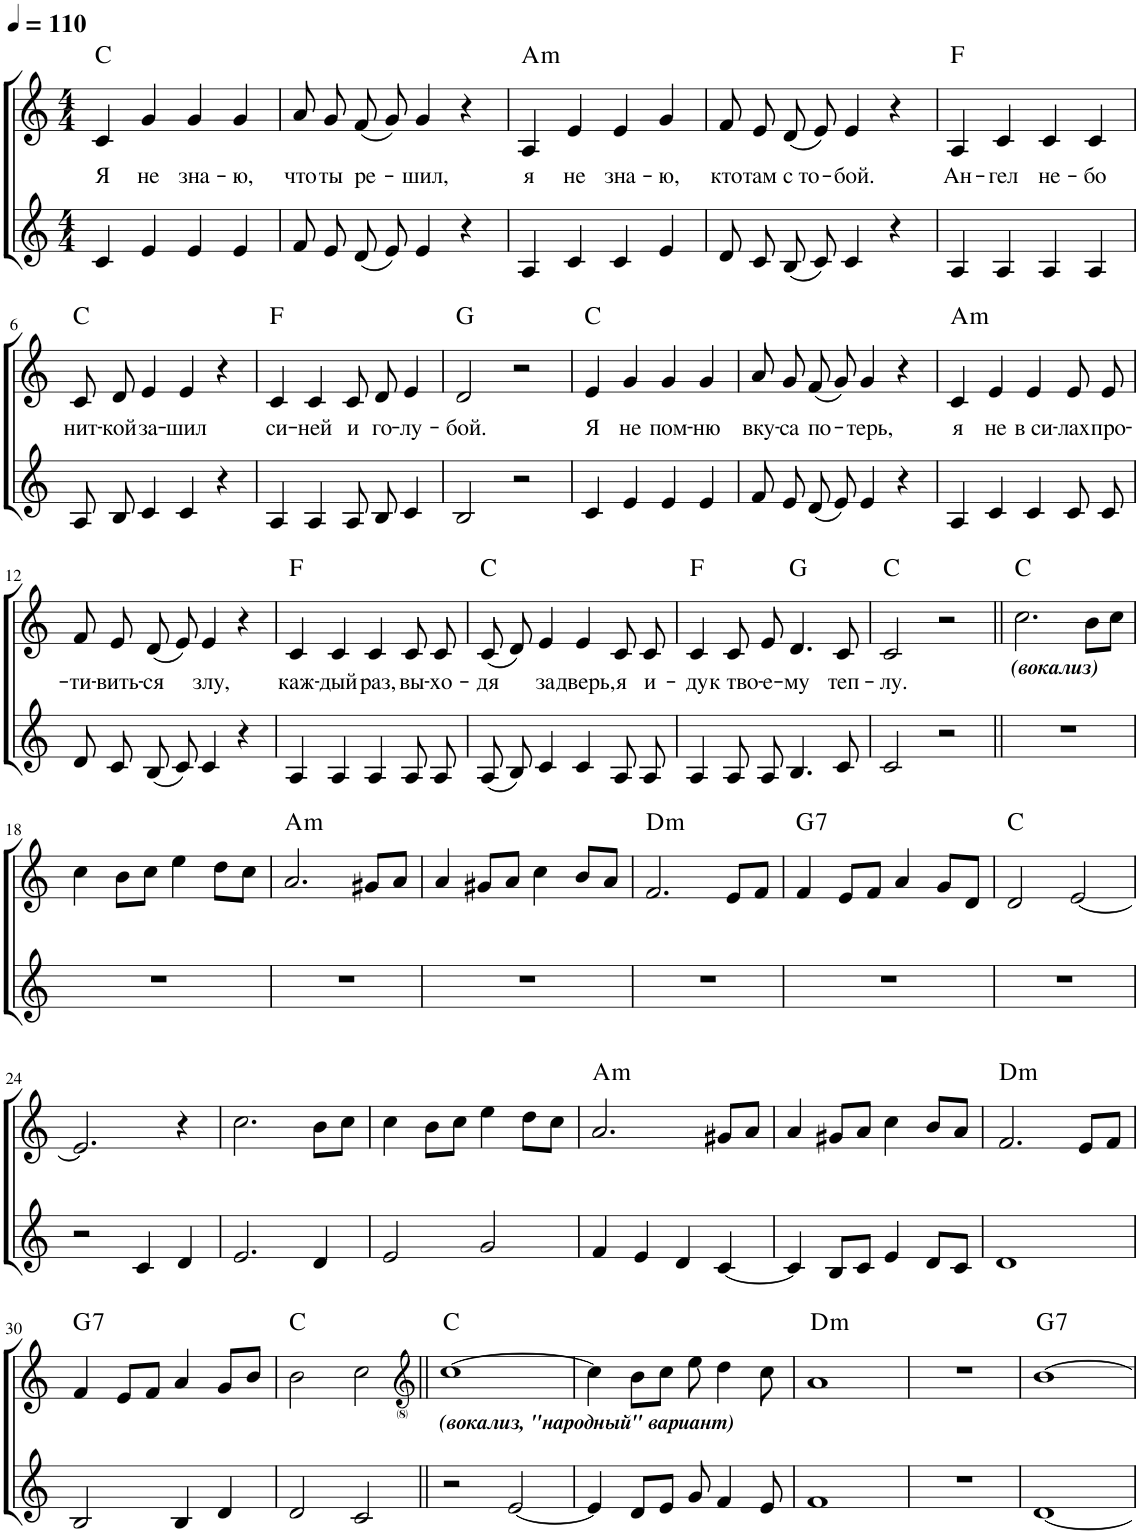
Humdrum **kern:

**kern	**kern	**text	**harte
*part2	*part1	*part1	*part1
*staff2	*staff1	*staff1	*
*I"Голос	*I"Голос	*	*
*clefG2	*clefG2	*	*
*Trd4c7	*	*	*
*k[]	*k[]	*	*
*M4/4	*M4/4	*	*
*MM110	*MM110	*	*
=1	=1	=1	=1
!	!	!LO:LY:b	!
4c/	4c/	Я	C:maj
!	!	!LO:LY:b	!
4e/	4g/	не	.
!	!	!LO:LY:b	!
4e/	4g/	зна-	.
!	!	!LO:LY:b	!
4e/	4g/	-ю,	.
=2	=2	=2	=2
!	!	!LO:LY:b	!
8f/	8a/	что	.
!	!	!LO:LY:b	!
8e/	8g/	ты	.
!	!	!LO:LY:b	!
(8d/	(8f/	ре-	.
8e/)	8g/)	.	.
!	!	!LO:LY:b	!
4e/	4g/	-шил,	.
4r	4r	.	.
=3	=3	=3	=3
!	!	!LO:LY:b	!LO:H:kt=m
4A/	4A/	я	A:min
!	!	!LO:LY:b	!
4c/	4e/	не	.
!	!	!LO:LY:b	!
4c/	4e/	зна-	.
!	!	!LO:LY:b	!
4e/	4g/	-ю,	.
=4	=4	=4	=4
!	!	!LO:LY:b	!
8d/	8f/	кто	.
!	!	!LO:LY:b	!
8c/	8e/	там	.
!	!	!LO:LY:b	!
(8B/	(8d/	с то-	.
8c/)	8e/)	.	.
!	!	!LO:LY:b	!
4c/	4e/	-бой.	.
4r	4r	.	.
=5	=5	=5	=5
!	!	!LO:LY:b	!
4A/	4A/	Ан-	F:maj
!	!	!LO:LY:b	!
4A/	4c/	-гел	.
!	!	!LO:LY:b	!
4A/	4c/	не-	.
!	!	!LO:LY:b	!
4A/	4c/	-бо	.
!!LO:LB:g=z
=6	=6	=6	=6
!	!	!LO:LY:b	!
8A/	8c/	нит-	C:maj
!	!	!LO:LY:b	!
8B/	8d/	-кой	.
!	!	!LO:LY:b	!
4c/	4e/	за-	.
!	!	!LO:LY:b	!
4c/	4e/	-шил	.
4r	4r	.	.
=7	=7	=7	=7
!	!	!LO:LY:b	!
4A/	4c/	си-	F:maj
!	!	!LO:LY:b	!
4A/	4c/	-ней	.
!	!	!LO:LY:b	!
8A/	8c/	и	.
!	!	!LO:LY:b	!
8B/	8d/	го-	.
!	!	!LO:LY:b	!
4c/	4e/	лу-	.
=8	=8	=8	=8
!	!	!LO:LY:b	!
2B/	2d/	-бой.	G:maj
2r	2r	.	.
=9	=9	=9	=9
!	!	!LO:LY:b	!
4c/	4e/	Я	C:maj
!	!	!LO:LY:b	!
4e/	4g/	не	.
!	!	!LO:LY:b	!
4e/	4g/	пом-	.
!	!	!LO:LY:b	!
4e/	4g/	-ню	.
=10	=10	=10	=10
!	!	!LO:LY:b	!
8f/	8a/	вку-	.
!	!	!LO:LY:b	!
8e/	8g/	-са	.
!	!	!LO:LY:b	!
(8d/	(8f/	по-	.
8e/)	8g/)	.	.
!	!	!LO:LY:b	!
4e/	4g/	-терь,	.
4r	4r	.	.
=11	=11	=11	=11
!	!	!LO:LY:b	!LO:H:kt=m
4A/	4c/	я	A:min
!	!	!LO:LY:b	!
4c/	4e/	не	.
!	!	!LO:LY:b	!
4c/	4e/	в си-	.
!	!	!LO:LY:b	!
8c/	8e/	-лах	.
!	!	!LO:LY:b	!
8c/	8e/	про-	.
!!LO:LB:g=z
=12	=12	=12	=12
!	!	!LO:LY:b	!
8d/	8f/	-ти-	.
!	!	!LO:LY:b	!
8c/	8e/	-вить-	.
!	!	!LO:LY:b	!
(8B/	(8d/	-ся	.
8c/)	8e/)	.	.
!	!	!LO:LY:b	!
4c/	4e/	злу,	.
4r	4r	.	.
=13	=13	=13	=13
!	!	!LO:LY:b	!
4A/	4c/	каж-	F:maj
!	!	!LO:LY:b	!
4A/	4c/	-дый	.
!	!	!LO:LY:b	!
4A/	4c/	раз,	.
!	!	!LO:LY:b	!
8A/	8c/	вы-	.
!	!	!LO:LY:b	!
8A/	8c/	-хо-	.
=14	=14	=14	=14
!	!	!LO:LY:b	!
(8A/	(8c/	-дя	C:maj
8B/)	8d/)	.	.
!	!	!LO:LY:b	!
4c/	4e/	за	.
!	!	!LO:LY:b	!
4c/	4e/	дверь,	.
!	!	!LO:LY:b	!
8A/	8c/	я	.
!	!	!LO:LY:b	!
8A/	8c/	и-	.
=15	=15	=15	=15
!	!	!LO:LY:b	!
4A/	4c/	-ду	F:maj
!	!	!LO:LY:b	!
8A/	8c/	к тво-	.
!	!	!LO:LY:b	!
8A/	8e/	-е-	.
!	!	!LO:LY:b	!
4.B/	4.d/	-му	G:maj
!	!	!LO:LY:b	!
8c/	8c/	теп-	.
=16	=16	=16	=16
!	!	!LO:LY:b	!
2c/	2c/	-лу.	C:maj
2r	2r	.	.
=17||	=17||	=17||	=17||
!	!LO:TX:b:Bi:t=(вокализ)	!	!
1r	2.cc\	.	C:maj
.	8b\L	.	.
.	8cc\J	.	.
!!LO:LB:g=z
=18	=18	=18	=18
1r	4cc\	.	.
.	8b\L	.	.
.	8cc\J	.	.
.	4ee\	.	.
.	8dd\L	.	.
.	8cc\J	.	.
=19	=19	=19	=19
!	!	!	!LO:H:kt=m
1r	2.a/	.	A:min
.	8g#X/L	.	.
.	8a/J	.	.
=20	=20	=20	=20
1r	4a/	.	.
.	8g#X/L	.	.
.	8a/J	.	.
.	4cc\	.	.
.	8b/L	.	.
.	8a/J	.	.
=21	=21	=21	=21
!	!	!	!LO:H:kt=m
1r	2.f/	.	D:min
.	8e/L	.	.
.	8f/J	.	.
=22	=22	=22	=22
!	!	!	!LO:H:kt=7
1r	4f/	.	G:7
.	8e/L	.	.
.	8f/J	.	.
.	4a/	.	.
.	8g/L	.	.
.	8d/J	.	.
=23	=23	=23	=23
1r	2d/	.	C:maj
.	[2e/	.	.
!!LO:LB:g=z
=24	=24	=24	=24
2r	2.e/]	.	.
4c/	.	.	.
4d/	4r	.	.
=25	=25	=25	=25
2.e/	2.cc\	.	.
4d/	8b\L	.	.
.	8cc\J	.	.
=26	=26	=26	=26
2e/	4cc\	.	.
.	8b\L	.	.
.	8cc\J	.	.
2g/	4ee\	.	.
.	8dd\L	.	.
.	8cc\J	.	.
=27	=27	=27	=27
!	!	!	!LO:H:kt=m
4f/	2.a/	.	A:min
4e/	.	.	.
4d/	.	.	.
[4c/	8g#X/L	.	.
.	8a/J	.	.
=28	=28	=28	=28
4c/]	4a/	.	.
8B/L	8g#X/L	.	.
8c/J	8a/J	.	.
4e/	4cc\	.	.
8d/L	8b/L	.	.
8c/J	8a/J	.	.
=29	=29	=29	=29
!	!	!	!LO:H:kt=m
1d	2.f/	.	D:min
.	8e/L	.	.
.	8f/J	.	.
!!LO:LB:g=z
=30	=30	=30	=30
!	!	!	!LO:H:kt=7
2B/	4f/	.	G:7
.	8e/L	.	.
.	8f/J	.	.
4B/	4a/	.	.
4d/	8g/L	.	.
.	8b/J	.	.
=31	=31	=31	=31
2d/	2b\	.	C:maj
2c/	2cc\	.	.
=32||	=32||	=32||	=32||
*	*clefG2	*	*
!	!LO:TX:b:Bi:t=(вокализ, "народный" вариант)	!	!
2r	[1cc	.	C:maj
[2e/	.	.	.
=33	=33	=33	=33
4e/]	4cc\]	.	.
8d/L	8b\L	.	.
8e/J	8cc\J	.	.
8g/	8ee\	.	.
4f/	4dd\	.	.
8e/	8cc\	.	.
=34	=34	=34	=34
!	!	!	!LO:H:kt=m
1f	1a	.	D:min
=35	=35	=35	=35
1r	1r	.	.
=36	=36	=36	=36
!	!	!	!LO:H:kt=7
[1d	[1b	.	G:7
=	=	=	=
*-	*-	*-	*-
